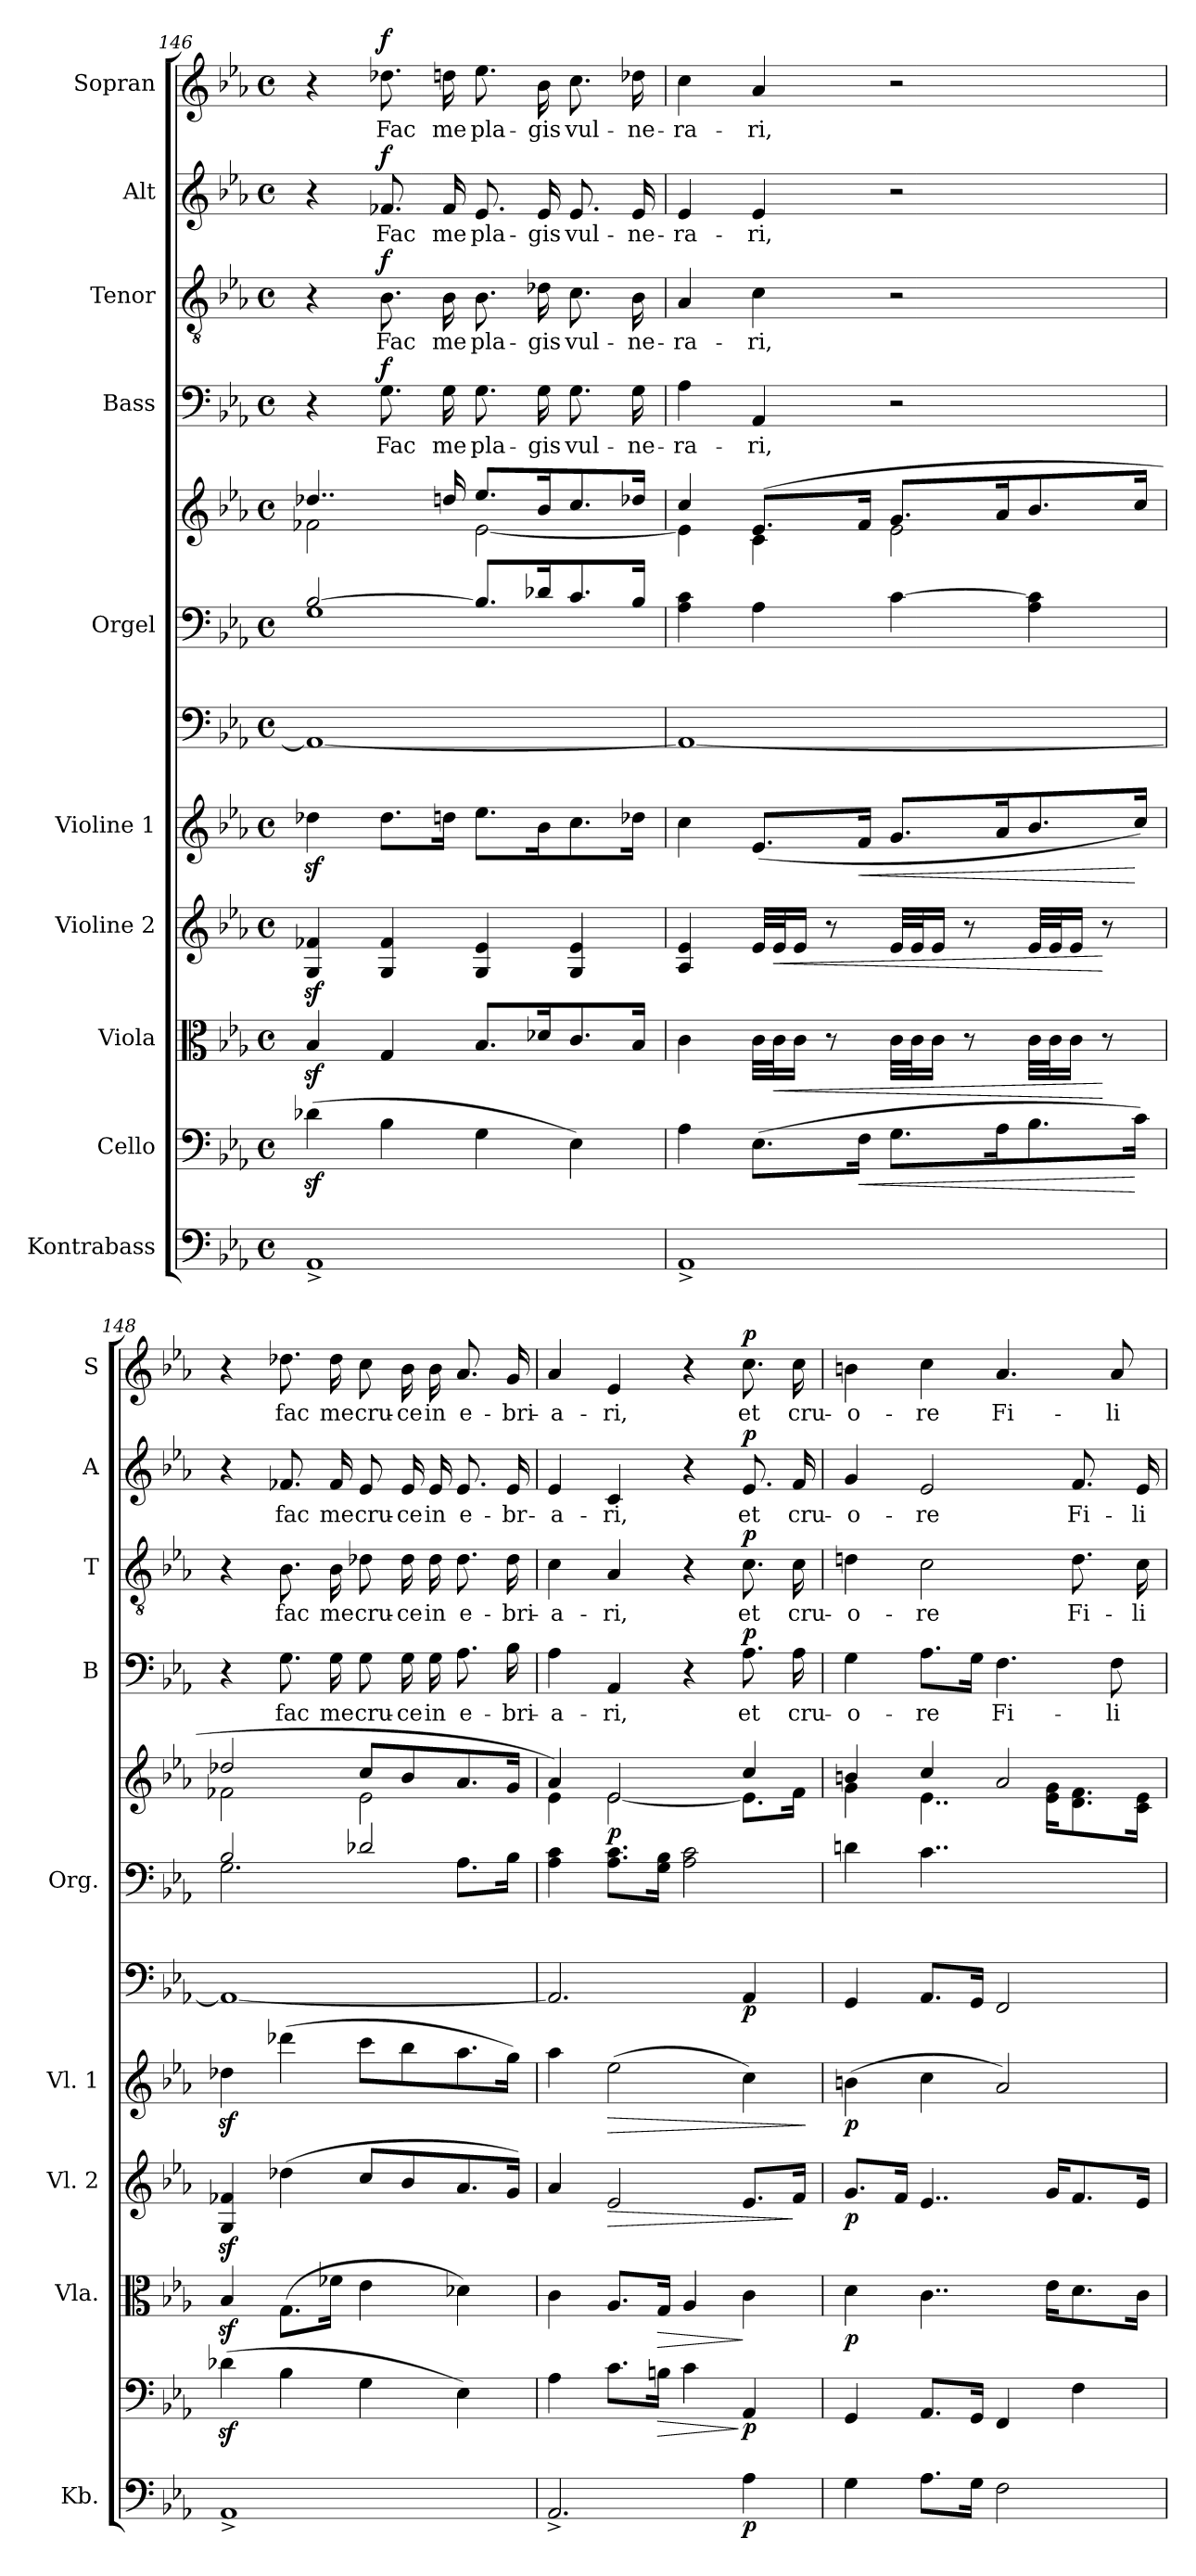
**kern	**dynam	**kern	**dynam	**kern	**dynam	**kern	**dynam	**kern	**dynam	**kern	**dynam	**kern	**kern	**dynam	**kern	**text	**dynam	**kern	**text	**dynam	**kern	**text	**dynam	**kern	**text	**dynam
*part11	*part11	*part10	*part10	*part9	*part9	*part8	*part8	*part7	*part7	*part6	*part6	*part5	*part5	*part5	*part4	*part4	*part4	*part3	*part3	*part3	*part2	*part2	*part2	*part1	*part1	*part1
*staff12	*staff12	*staff11	*staff11	*staff10	*staff10	*staff9	*staff9	*staff8	*staff8	*staff7	*staff7	*staff6	*staff5	*staff5/6	*staff4	*staff4	*staff4	*staff3	*staff3	*staff3	*staff2	*staff2	*staff2	*staff1	*staff1	*staff1
*I"Kontrabass	*	*I"Cello	*	*I"Viola	*	*I"Violine 2	*	*I"Violine 1	*	*	*	*I"Orgel	*	*	*I"Bass	*	*	*I"Tenor	*	*	*I"Alt	*	*	*I"Sopran	*	*
*I'Kb.	*	*	*	*I'Vla.	*	*I'Vl. 2	*	*I'Vl. 1	*	*	*	*I'Org.	*	*	*I'B	*	*	*I'T	*	*	*I'A	*	*	*I'S	*	*
*clefF4	*	*clefF4	*	*clefC3	*	*clefG2	*	*clefG2	*	*clefF4	*	*clefF4	*clefG2	*	*clefF4	*	*	*clefGv2	*	*	*clefG2	*	*	*clefG2	*	*
*ITrd7c12	*	*	*	*	*	*	*	*	*	*	*	*	*	*	*	*	*	*	*	*	*	*	*	*	*	*
*k[b-e-a-]	*	*k[b-e-a-]	*	*k[b-e-a-]	*	*k[b-e-a-]	*	*k[b-e-a-]	*	*k[b-e-a-]	*	*k[b-e-a-]	*k[b-e-a-]	*	*k[b-e-a-]	*	*	*k[b-e-a-]	*	*	*k[b-e-a-]	*	*	*k[b-e-a-]	*	*
*E-:	*	*E-:	*	*E-:	*	*E-:	*	*E-:	*	*E-:	*	*E-:	*E-:	*	*E-:	*	*	*E-:	*	*	*E-:	*	*	*E-:	*	*
*M4/4	*	*M4/4	*	*M4/4	*	*M4/4	*	*M4/4	*	*M4/4	*	*M4/4	*M4/4	*	*M4/4	*	*	*M4/4	*	*	*M4/4	*	*	*M4/4	*	*
*met(c)	*	*met(c)	*	*met(c)	*	*met(c)	*	*met(c)	*	*met(c)	*	*met(c)	*met(c)	*	*met(c)	*	*	*met(c)	*	*	*met(c)	*	*	*met(c)	*	*
=146	=146	=146	=146	=146	=146	=146	=146	=146	=146	=146	=146	=146	=146	=146	=146	=146	=146	=146	=146	=146	=146	=146	=146	=146	=146	=146
*	*	*	*	*	*	*	*	*	*	*	*	*^	*^	*	*	*	*	*	*	*	*	*	*	*	*	*
1AAA-^<	.	(>4d-Xz<\	.	4B-z</	.	4G/z< 4f-X/z<	.	4dd-Xz<\	.	1AA-_	.	[>2B-/	1G	4..dd-X/	2f-X\	.	4r	.	.	4r	.	.	4r	.	.	4r	.	.
!	!	!	!	!	!	!	!	!	!	!	!	!	!	!	!	!	!	!LO:LY:b	!LO:DY:a	!	!LO:LY:b	!LO:DY:a	!	!LO:LY:b	!LO:DY:a	!	!LO:LY:b	!LO:DY:a
.	.	4B-\	.	4G/	.	4G/ 4f-/	.	8.dd-\L	.	.	.	.	.	.	.	.	8.G\	Fac	f	8.B-\	Fac	f	8.f-X/	Fac	f	8.dd-X\	Fac	f
!	!	!	!	!	!	!	!	!	!	!	!	!	!	!	!	!	!	!LO:LY:b	!	!	!LO:LY:b	!	!	!LO:LY:b	!	!	!LO:LY:b	!
.	.	.	.	.	.	.	.	16ddn\Jk	.	.	.	.	.	16ddn/	.	.	16G\	me	.	16B-\	me	.	16f-/	me	.	16ddn\	me	.
!	!	!	!	!	!	!	!	!	!	!	!	!	!	!	!	!	!	!LO:LY:b	!	!	!LO:LY:b	!	!	!LO:LY:b	!	!	!LO:LY:b	!
.	.	4G\	.	8.B-/L	.	4G/ 4e-/	.	8.ee-\L	.	.	.	8.B-/L]	.	8.ee-/L	[<2e-\	.	8.G\	pla-	.	8.B-\	pla-	.	8.e-/	pla-	.	8.ee-\	pla-	.
!	!	!	!	!	!	!	!	!	!	!	!	!	!	!	!	!	!	!LO:LY:b	!	!	!LO:LY:b	!	!	!LO:LY:b	!	!	!LO:LY:b	!
.	.	.	.	16d-X/k	.	.	.	16b-\k	.	.	.	16d-X/k	.	16b-/k	.	.	16G\	-gis	.	16d-X\	-gis	.	16e-/	-gis	.	16b-\	-gis	.
!	!	!	!	!	!	!	!	!	!	!	!	!	!	!	!	!	!	!LO:LY:b	!	!	!LO:LY:b	!	!	!LO:LY:b	!	!	!LO:LY:b	!
.	.	4E-\)	.	8.c/	.	4G/ 4e-/	.	8.cc\	.	.	.	8.c/	.	8.cc/	.	.	8.G\	vul-	.	8.c\	vul-	.	8.e-/	vul-	.	8.cc\	vul-	.
!	!	!	!	!	!	!	!	!	!	!	!	!	!	!	!	!	!	!LO:LY:b	!	!	!LO:LY:b	!	!	!LO:LY:b	!	!	!LO:LY:b	!
.	.	.	.	16B-/Jk	.	.	.	16dd-X\Jk	.	.	.	16B-/Jk	.	16dd-X/Jk	.	.	16G\	-ne-	.	16B-\	-ne-	.	16e-/	-ne-	.	16dd-X\	-ne-	.
*	*	*	*	*	*	*	*	*	*	*	*	*v	*v	*	*	*	*	*	*	*	*	*	*	*	*	*	*	*
=147	=147	=147	=147	=147	=147	=147	=147	=147	=147	=147	=147	=147	=147	=147	=147	=147	=147	=147	=147	=147	=147	=147	=147	=147	=147	=147	=147
!	!	!	!	!	!	!	!	!	!	!	!	!	!	!	!	!	!LO:LY:b	!	!	!LO:LY:b	!	!	!LO:LY:b	!	!	!LO:LY:b	!
1AAA-^<	.	4A-\	.	4c\	.	4A-/ 4e-/	.	4cc\	.	1AA-_	.	4A-\ 4c\	4cc/	4e-\]	.	4A-\	-ra-	.	4A-/	-ra-	.	4e-/	-ra-	.	4cc\	-ra-	.
!	!	!	!	!	!	!	!	!	!	!	!	!	!	!	!	!	!LO:LY:b	!	!	!LO:LY:b	!	!	!LO:LY:b	!	!	!LO:LY:b	!
.	.	(>8.E-\L	.	32c\LLL	.	32e-/LLL	.	(<8.e-/L	.	.	.	4A-\	(>8.e-/L	4c\	.	4AA-/	-ri,	.	4c\	-ri,	.	4e-/	-ri,	.	4a-/	-ri,	.
!	!	!	!	!	!LO:HP:b	!	!LO:HP:b	!	!	!	!	!	!	!	!	!	!	!	!	!	!	!	!	!	!	!	!
.	.	.	.	32c\J	<	32e-/J	<	.	.	.	.	.	.	.	.	.	.	.	.	.	.	.	.	.	.	.	.
.	.	.	.	16c\JJ	.	16e-/JJ	.	.	.	.	.	.	.	.	.	.	.	.	.	.	.	.	.	.	.	.	.
.	.	.	.	8r	.	8r	.	.	.	.	.	.	.	.	.	.	.	.	.	.	.	.	.	.	.	.	.
!	!	!	!LO:HP:b	!	!	!	!	!	!LO:HP:b	!	!	!	!	!	!	!	!	!	!	!	!	!	!	!	!	!	!
.	.	16F\Jk	<	.	.	.	.	16f/Jk	<	.	.	.	16f/Jk	.	.	.	.	.	.	.	.	.	.	.	.	.	.
.	.	8.G\L	.	32c\LLL	.	32e-/LLL	.	8.g/L	.	.	.	[4c\	8.g/L	2e-\	.	2r	.	.	2r	.	.	2r	.	.	2r	.	.
.	.	.	.	32c\J	.	32e-/J	.	.	.	.	.	.	.	.	.	.	.	.	.	.	.	.	.	.	.	.	.
.	.	.	.	16c\JJ	.	16e-/JJ	.	.	.	.	.	.	.	.	.	.	.	.	.	.	.	.	.	.	.	.	.
.	.	.	.	8r	.	8r	.	.	.	.	.	.	.	.	.	.	.	.	.	.	.	.	.	.	.	.	.
.	.	16A-\k	.	.	.	.	.	16a-/k	.	.	.	.	16a-/k	.	.	.	.	.	.	.	.	.	.	.	.	.	.
.	.	8.B-\	.	32c\LLL	.	32e-/LLL	.	8.b-/	.	.	.	4A-\ 4c\]	8.b-/	.	.	.	.	.	.	.	.	.	.	.	.	.	.
.	.	.	.	32c\J	.	32e-/J	.	.	.	.	.	.	.	.	.	.	.	.	.	.	.	.	.	.	.	.	.
.	.	.	.	16c\JJ	.	16e-/JJ	.	.	.	.	.	.	.	.	.	.	.	.	.	.	.	.	.	.	.	.	.
.	.	.	.	8r	[	8r	[	.	.	.	.	.	.	.	.	.	.	.	.	.	.	.	.	.	.	.	.
.	.	16c\Jk)	[	.	.	.	.	16cc/Jk)	[	.	.	.	16cc/Jk	.	.	.	.	.	.	.	.	.	.	.	.	.	.
!!LO:PB:g=z
=148	=148	=148	=148	=148	=148	=148	=148	=148	=148	=148	=148	=148	=148	=148	=148	=148	=148	=148	=148	=148	=148	=148	=148	=148	=148	=148	=148
*	*	*	*	*	*	*	*	*	*	*	*	*^	*	*	*	*	*	*	*	*	*	*	*	*	*	*	*
1AAA-^<	.	(>4d-Xz<\	.	4B-z</	.	4G/z< 4f-X/z<	.	4dd-Xz<\	.	1AA-_	.	2B-/	2.G\	2dd-X/	2f-X\	.	4r	.	.	4r	.	.	4r	.	.	4r	.	.
!	!	!	!	!	!	!	!	!	!	!	!	!	!	!	!	!	!	!LO:LY:b	!	!	!LO:LY:b	!	!	!LO:LY:b	!	!	!LO:LY:b	!
.	.	4B-\	.	(>8.G\L	.	(>4dd-X\	.	(>4ddd-X\	.	.	.	.	.	.	.	.	8.G\	fac	.	8.B-\	fac	.	8.f-X/	fac	.	8.dd-X\	fac	.
!	!	!	!	!	!	!	!	!	!	!	!	!	!	!	!	!	!	!LO:LY:b	!	!	!LO:LY:b	!	!	!LO:LY:b	!	!	!LO:LY:b	!
.	.	.	.	16f-X\Jk	.	.	.	.	.	.	.	.	.	.	.	.	16G\	me	.	16B-\	me	.	16f-/	me	.	16dd-\	me	.
!	!	!	!	!	!	!	!	!	!	!	!	!	!	!	!	!	!	!LO:LY:b	!	!	!LO:LY:b	!	!	!LO:LY:b	!	!	!LO:LY:b	!
.	.	4G\	.	4e-\	.	8cc/L	.	8ccc\L	.	.	.	2d-X/	.	8cc/L	2e-\	.	8G\	cru-	.	8d-X\	cru-	.	8e-/	cru-	.	8cc\	cru-	.
!	!	!	!	!	!	!	!	!	!	!	!	!	!	!	!	!	!	!LO:LY:b	!	!	!LO:LY:b	!	!	!LO:LY:b	!	!	!LO:LY:b	!
.	.	.	.	.	.	8b-/	.	8bb-\	.	.	.	.	.	8b-/	.	.	16G\	-ce	.	16d-\	-ce	.	16e-/	-ce	.	16b-\	-ce	.
!	!	!	!	!	!	!	!	!	!	!	!	!	!	!	!	!	!	!LO:LY:b	!	!	!LO:LY:b	!	!	!LO:LY:b	!	!	!LO:LY:b	!
.	.	.	.	.	.	.	.	.	.	.	.	.	.	.	.	.	16G\	in	.	16d-\	in	.	16e-/	in	.	16b-\	in	.
!	!	!	!	!	!	!	!	!	!	!	!	!	!	!	!	!	!	!LO:LY:b	!	!	!LO:LY:b	!	!	!LO:LY:b	!	!	!LO:LY:b	!
.	.	4E-\)	.	4d-X\)	.	8.a-/	.	8.aa-\	.	.	.	.	8.A-\L	8.a-/	.	.	8.A-\	e-	.	8.d-\	e-	.	8.e-/	e-	.	8.a-/	e-	.
!	!	!	!	!	!	!	!	!	!	!	!	!	!	!	!	!	!	!LO:LY:b	!	!	!LO:LY:b	!	!	!LO:LY:b	!	!	!LO:LY:b	!
.	.	.	.	.	.	16g/Jk)	.	16gg\Jk)	.	.	.	.	16B-\Jk	16g/Jk	.	.	16B-\	-bri-	.	16d-\	-bri-	.	16e-/	-br-	.	16g/	-bri-	.
=149	=149	=149	=149	=149	=149	=149	=149	=149	=149	=149	=149	=149	=149	=149	=149	=149	=149	=149	=149	=149	=149	=149	=149	=149	=149	=149	=149	=149
!	!	!	!	!	!	!	!	!	!	!	!	!	!	!	!	!	!	!LO:LY:b	!	!	!LO:LY:b	!	!	!LO:LY:b	!	!	!LO:LY:b	!
*	*	*	*	*	*	*	*	*	*	*	*	*v	*v	*	*	*	*	*	*	*	*	*	*	*	*	*	*	*
2.AAA-^</	.	4A-\	.	4c\	.	4a-/	.	4aa-\	.	2.AA-/]	.	4A-\ 4c\	4a-/)	4e-\	.	4A-\	-a-	.	4c\	-a-	.	4e-/	-a-	.	4a-/	-a-	.
!	!	!	!	!	!	!	!LO:HP:b	!	!LO:HP:b	!	!	!	!	!	!LO:DY:b	!	!LO:LY:b	!	!	!LO:LY:b	!	!	!LO:LY:b	!	!	!LO:LY:b	!
.	.	8.c\L	.	8.A-/L	.	2e-/	>	(>2ee-\	>	.	.	8.A-\ 8.c\L	2e-/	[<2e-\	p	4AA-/	-ri,	.	4A-/	-ri,	.	4c/	-ri,	.	4e-/	-ri,	.
!	!	!	!LO:HP:b	!	!LO:HP:b	!	!	!	!	!	!	!	!	!	!	!	!	!	!	!	!	!	!	!	!	!	!
.	.	16Bn\Jk	>	16G/Jk	>	.	.	.	.	.	.	16G\ 16B-\Jk	.	.	.	.	.	.	.	.	.	.	.	.	.	.	.
.	.	4c\	.	4A-/	.	.	.	.	.	.	.	2A-\ 2c\	.	.	.	4r	.	.	4r	.	.	4r	.	.	4r	.	.
!	!LO:DY:b	!	!LO:DY:n=1:b	!	!	!	!	!	!	!	!LO:DY:b	!	!	!	!	!	!LO:LY:b	!LO:DY:a	!	!LO:LY:b	!LO:DY:a	!	!LO:LY:b	!LO:DY:a	!	!LO:LY:b	!LO:DY:a
4AA-\	p	4AA-/	] p	4c\	]	8.e-/L	.	4cc\)	.	4AA-/	p	.	4cc/	8.e-\L]	.	8.A-\	et	p	8.c\	et	p	8.e-/	et	p	8.cc\	et	p
!	!	!	!	!	!	!	!	!	!	!	!	!	!	!	!	!	!LO:LY:b	!	!	!LO:LY:b	!	!	!LO:LY:b	!	!	!LO:LY:b	!
.	.	.	.	.	.	16f/Jk	]	.	.	.	.	.	.	16f\Jk	.	16A-\	cru-	.	16c\	cru-	.	16f/	cru-	.	16cc\	cru-	.
*	*	*	*	*	*	*	*	*	*	*	*	*	*v	*v	*	*	*	*	*	*	*	*	*	*	*	*	*
.	.	.	.	.	.	.	.	.	]	.	.	.	.	.	.	.	.	.	.	.	.	.	.	.	.	.
=150	=150	=150	=150	=150	=150	=150	=150	=150	=150	=150	=150	=150	=150	=150	=150	=150	=150	=150	=150	=150	=150	=150	=150	=150	=150	=150
*	*	*	*	*	*	*	*	*	*	*	*	*	*^	*	*	*	*	*	*	*	*	*	*	*	*	*
!	!	!	!	!	!LO:DY:b	!	!LO:DY:b	!	!LO:DY:b	!	!	!	!	!	!	!	!LO:LY:b	!	!	!LO:LY:b	!	!	!LO:LY:b	!	!	!LO:LY:b	!
4GG\	.	4GG/	.	4d\	p	8.g/L	p	(>4bn\	p	4GG/	.	4dn\	4bn/	4g\	.	4G\	-o-	.	4dn\	-o-	.	4g/	-o-	.	4bn\	-o-	.
.	.	.	.	.	.	16f/Jk	.	.	.	.	.	.	.	.	.	.	.	.	.	.	.	.	.	.	.	.	.
!	!	!	!	!	!	!	!	!	!	!	!	!	!	!	!	!	!LO:LY:b	!	!	!LO:LY:b	!	!	!LO:LY:b	!	!	!LO:LY:b	!
8.AA-\L	.	8.AA-/L	.	4..c\	.	4..e-/	.	4cc\	.	8.AA-/L	.	4..c\	4cc/	4..e-\	.	8.A-\L	-re	.	2c\	-re	.	2e-/	-re	.	4cc\	-re	.
16GG\Jk	.	16GG/Jk	.	.	.	.	.	.	.	16GG/Jk	.	.	.	.	.	16G\Jk	.	.	.	.	.	.	.	.	.	.	.
!	!	!	!	!	!	!	!	!	!	!	!	!	!	!	!	!	!LO:LY:b	!	!	!	!	!	!	!	!	!LO:LY:b	!
2FF\	.	4FF/	.	.	.	.	.	2a-/)	.	2FF/	.	.	2a-/	.	.	4.F\	Fi-	.	.	.	.	.	.	.	4.a-/	Fi-	.
.	.	.	.	16e-\KL	.	16g/KL	.	.	.	.	.	4ryy	.	16e-\ 16g\KL	.	.	.	.	.	.	.	.	.	.	.	.	.
!	!	!	!	!	!	!	!	!	!	!	!	!	!	!	!	!	!	!	!	!LO:LY:b	!	!	!LO:LY:b	!	!	!	!
.	.	4F\	.	8.d\	.	8.f/	.	.	.	.	.	.	.	8.d\ 8.f\	.	.	.	.	8.d\	Fi-	.	8.f/	Fi-	.	.	.	.
!	!	!	!	!	!	!	!	!	!	!	!	!	!	!	!	!	!LO:LY:b	!	!	!	!	!	!	!	!	!LO:LY:b	!
.	.	.	.	.	.	.	.	.	.	.	.	.	.	.	.	8F\	-li-	.	.	.	.	.	.	.	8a-/	-li-	.
!	!	!	!	!	!	!	!	!	!	!	!	!	!	!	!	!	!	!	!	!LO:LY:b	!	!	!LO:LY:b	!	!	!	!
.	.	.	.	16c\Jk	.	16e-/Jk	.	.	.	.	.	16ryy	.	16c\ 16e-\Jk	.	.	.	.	16c\	-li-	.	16e-/	-li-	.	.	.	.
*	*	*	*	*	*	*	*	*	*	*	*	*	*v	*v	*	*	*	*	*	*	*	*	*	*	*	*	*
=	=	=	=	=	=	=	=	=	=	=	=	=	=	=	=	=	=	=	=	=	=	=	=	=	=	=
*-	*-	*-	*-	*-	*-	*-	*-	*-	*-	*-	*-	*-	*-	*-	*-	*-	*-	*-	*-	*-	*-	*-	*-	*-	*-	*-
